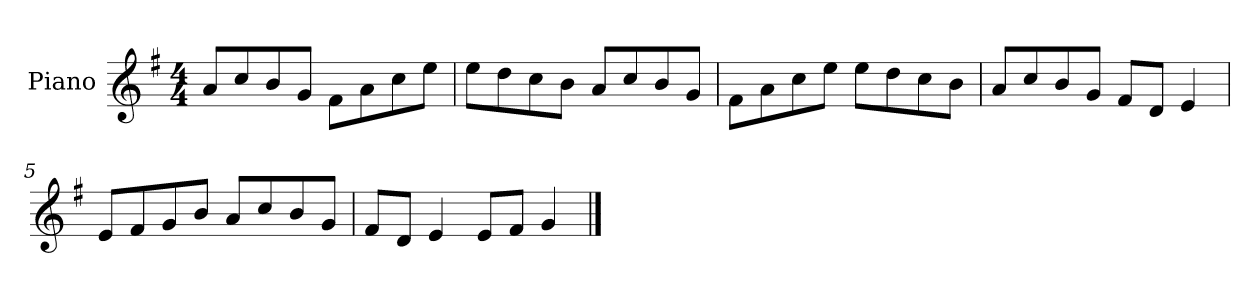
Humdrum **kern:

**kern
*part1
*staff1
*I"Piano
*I'P-no
*clefG2
*k[f#]
*M4/4
*MM90
=1
8a/L
8cc/
8b/
8g/J
8f#\L
8a\
8cc\
8ee\J
=2
8ee\L
8dd\
8cc\
8b\J
8a/L
8cc/
8b/
8g/J
=3
8f#\L
8a\
8cc\
8ee\J
8ee\L
8dd\
8cc\
8b\J
=4
8a/L
8cc/
8b/
8g/J
8f#/L
8d/J
4e/
=5
8e/L
8f#/
8g/
8b/J
8a/L
8cc/
8b/
8g/J
!!LO:LB:g=z
=6
8f#/L
8d/J
4e/
8e/L
8f#/J
4g/
==
*-
